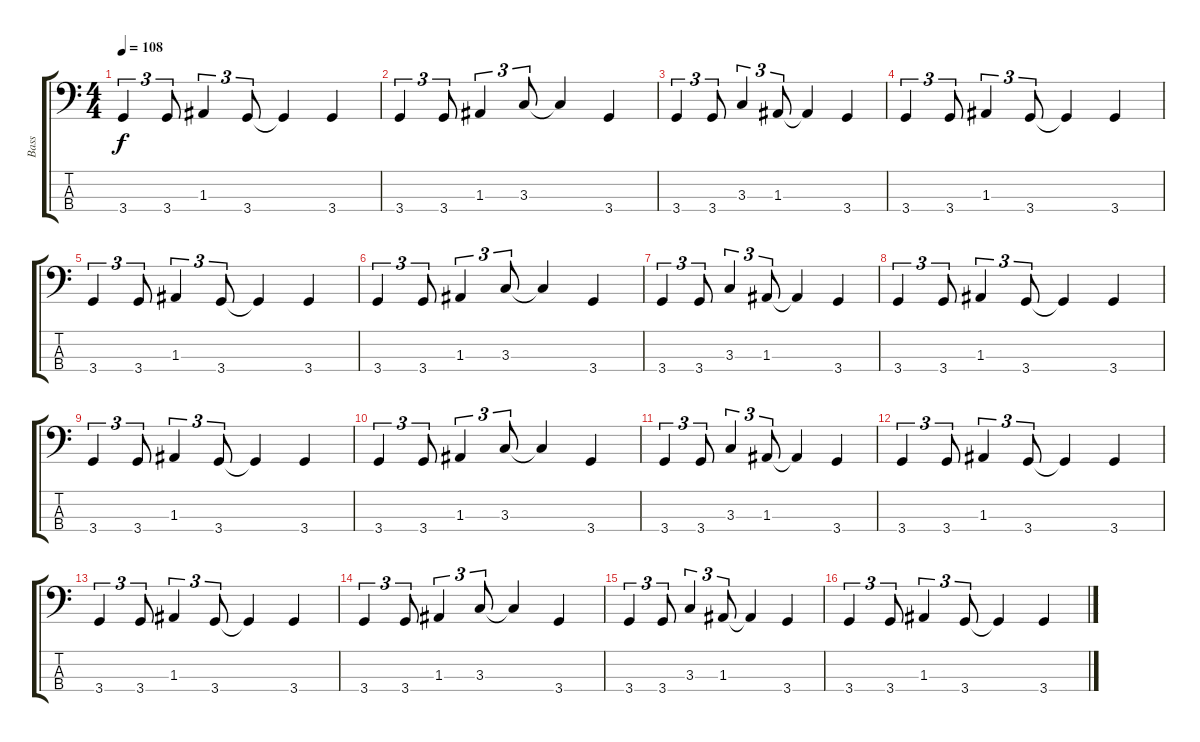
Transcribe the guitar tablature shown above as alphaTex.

\track ("Bass" "Bass") {instrument electricbasspick}
\staff {score tabs}
\tuning (G2 D2 A1 E1) {hide}
\ts (4 4)
\tempo 108
\clef f4
\ks c
3.4.4{tu (3 2) dy f} 3.4.8{tu (3 2)} 1.3.4{tu (3 2)} 3.4.8{tu (3 2)} 3.4{t}.4 3.4.4 |
3.4.4{tu (3 2) volume 11} 3.4.8{tu (3 2)} 1.3.4{tu (3 2)} 3.3.8{tu (3 2)} 3.3{t}.4 3.4.4 |
3.4.4{tu (3 2)} 3.4.8{tu (3 2)} 3.3.4{tu (3 2)} 1.3.8{tu (3 2)} 1.3{t}.4 3.4.4 |
3.4.4{tu (3 2)} 3.4.8{tu (3 2)} 1.3.4{tu (3 2)} 3.4.8{tu (3 2)} 3.4{t}.4 3.4.4 |
3.4.4{tu (3 2) volume 8} 3.4.8{tu (3 2)} 1.3.4{tu (3 2)} 3.4.8{tu (3 2)} 3.4{t}.4 3.4.4 |
3.4.4{tu (3 2)} 3.4.8{tu (3 2)} 1.3.4{tu (3 2)} 3.3.8{tu (3 2)} 3.3{t}.4 3.4.4 |
3.4.4{tu (3 2)} 3.4.8{tu (3 2)} 3.3.4{tu (3 2)} 1.3.8{tu (3 2)} 1.3{t}.4 3.4.4 |
3.4.4{tu (3 2) volume 5} 3.4.8{tu (3 2)} 1.3.4{tu (3 2)} 3.4.8{tu (3 2)} 3.4{t}.4 3.4.4 |
3.4.4{tu (3 2)} 3.4.8{tu (3 2)} 1.3.4{tu (3 2)} 3.4.8{tu (3 2)} 3.4{t}.4 3.4.4 |
3.4.4{tu (3 2)} 3.4.8{tu (3 2)} 1.3.4{tu (3 2)} 3.3.8{tu (3 2)} 3.3{t}.4 3.4.4 |
3.4.4{tu (3 2) volume 3} 3.4.8{tu (3 2)} 3.3.4{tu (3 2)} 1.3.8{tu (3 2)} 1.3{t}.4 3.4.4 |
3.4.4{tu (3 2)} 3.4.8{tu (3 2)} 1.3.4{tu (3 2)} 3.4.8{tu (3 2)} 3.4{t}.4 3.4.4 |
3.4.4{tu (3 2)} 3.4.8{tu (3 2)} 1.3.4{tu (3 2)} 3.4.8{tu (3 2)} 3.4{t}.4 3.4.4 |
3.4.4{tu (3 2)} 3.4.8{tu (3 2)} 1.3.4{tu (3 2)} 3.3.8{tu (3 2)} 3.3{t}.4 3.4.4 |
3.4.4{tu (3 2) volume 0} 3.4.8{tu (3 2)} 3.3.4{tu (3 2)} 1.3.8{tu (3 2)} 1.3{t}.4 3.4.4 |
3.4.4{tu (3 2)} 3.4.8{tu (3 2)} 1.3.4{tu (3 2)} 3.4.8{tu (3 2)} 3.4{t}.4 3.4.4
